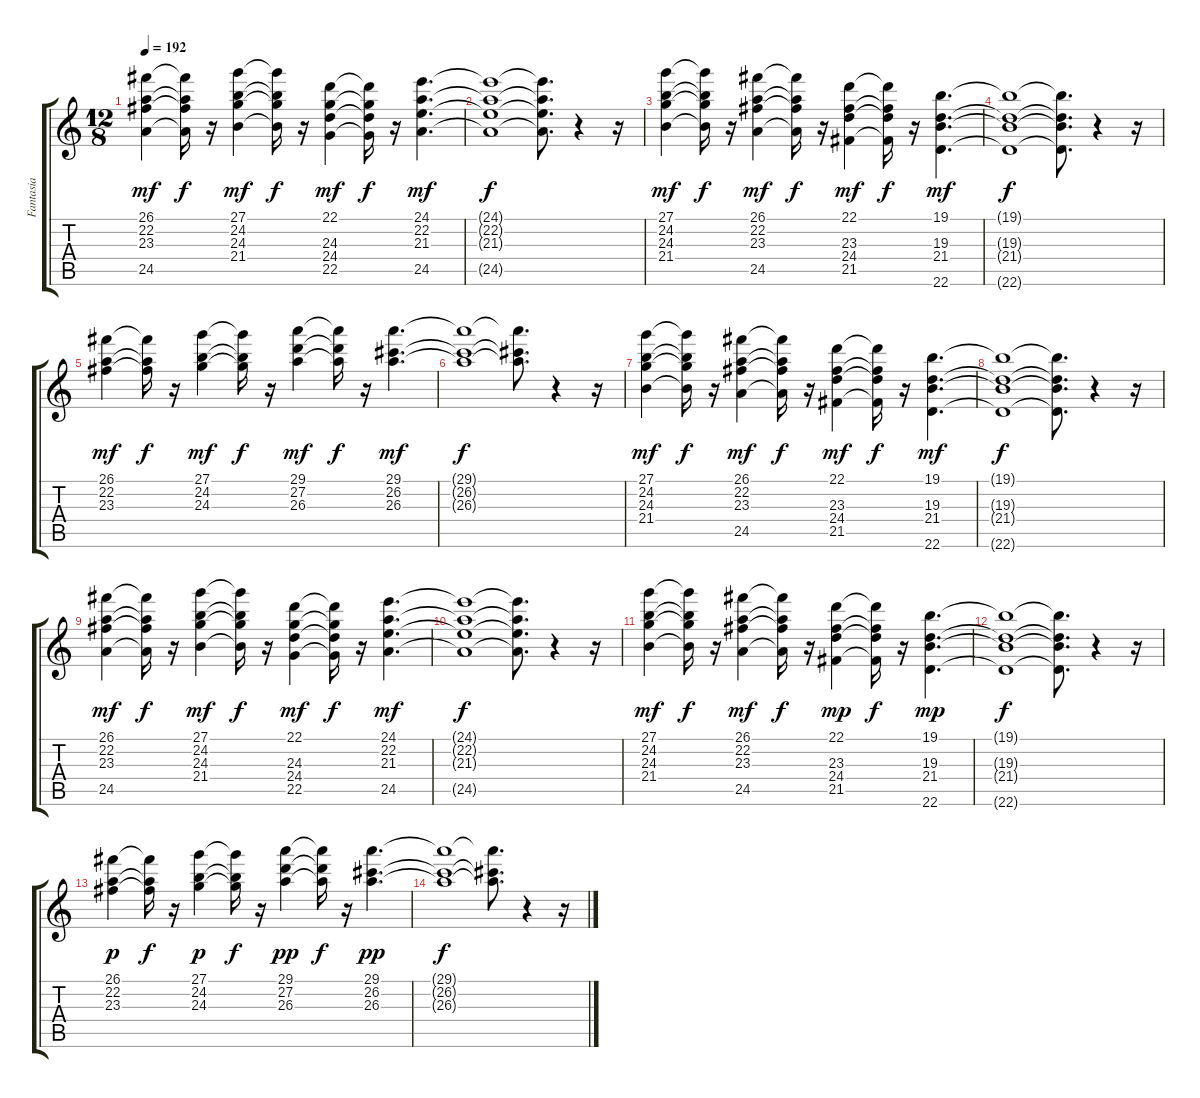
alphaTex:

\track ("Fantasia" "Fantasia") {instrument pad1newage}
\staff {score tabs}
\tuning (E4 B3 G3 D3 A2 E2) {hide}
\ts (12 8)
\tempo 192
\clef g2
\ks c
(26.1 22.2 23.3 24.5).4{dy mf} (26.1{t} 22.2{t} 23.3{t} 24.5{t}).16{dy f} r.16 (27.1 24.2 24.3 21.4).4{dy mf} (27.1{t} 24.2{t} 24.3{t} 21.4{t}).16{dy f} r.16 (22.1 24.3 24.4 22.5).4{dy mf} (22.1{t} 24.3{t} 24.4{t} 22.5{t}).16{dy f} r.16 (24.1 22.2 21.3 24.5).4{d dy mf} |
(24.1{t} 22.2{t} 21.3{t} 24.5{t}).1{dy f} (24.1{t} 22.2{t} 21.3{t} 24.5{t}).8{d} r.4 r.16 |
(27.1 24.2 24.3 21.4).4{dy mf} (27.1{t} 24.2{t} 24.3{t} 21.4{t}).16{dy f} r.16 (26.1 22.2 23.3 24.5).4{dy mf} (26.1{t} 22.2{t} 23.3{t} 24.5{t}).16{dy f} r.16 (22.1 23.3 24.4 21.5).4{dy mf} (22.1{t} 23.3{t} 24.4{t} 21.5{t}).16{dy f} r.16 (19.1 19.3 21.4 22.6).4{d dy mf} |
(19.1{t} 19.3{t} 21.4{t} 22.6{t}).1{dy f} (19.1{t} 19.3{t} 21.4{t} 22.6{t}).8{d} r.4 r.16 |
(26.1 22.2 23.3).4{dy mf} (26.1{t} 22.2{t} 23.3{t}).16{dy f} r.16 (27.1 24.2 24.3).4{dy mf} (27.1{t} 24.2{t} 24.3{t}).16{dy f} r.16 (29.1 27.2 26.3).4{dy mf} (29.1{t} 27.2{t} 26.3{t}).16{dy f} r.16 (29.1 26.2 26.3).4{d dy mf} |
(29.1{t} 26.2{t} 26.3{t}).1{dy f} (29.1{t} 26.2{t} 26.3{t}).8{d} r.4 r.16 |
(27.1 24.2 24.3 21.4).4{dy mf} (27.1{t} 24.2{t} 24.3{t} 21.4{t}).16{dy f} r.16 (26.1 22.2 23.3 24.5).4{dy mf} (26.1{t} 22.2{t} 23.3{t} 24.5{t}).16{dy f} r.16 (22.1 23.3 24.4 21.5).4{dy mf} (22.1{t} 23.3{t} 24.4{t} 21.5{t}).16{dy f} r.16 (19.1 19.3 21.4 22.6).4{d dy mf} |
(19.1{t} 19.3{t} 21.4{t} 22.6{t}).1{dy f} (19.1{t} 19.3{t} 21.4{t} 22.6{t}).8{d} r.4 r.16 |
(26.1 22.2 23.3 24.5).4{dy mf} (26.1{t} 22.2{t} 23.3{t} 24.5{t}).16{dy f} r.16 (27.1 24.2 24.3 21.4).4{dy mf} (27.1{t} 24.2{t} 24.3{t} 21.4{t}).16{dy f} r.16 (22.1 24.3 24.4 22.5).4{dy mf} (22.1{t} 24.3{t} 24.4{t} 22.5{t}).16{dy f} r.16 (24.1 22.2 21.3 24.5).4{d dy mf} |
(24.1{t} 22.2{t} 21.3{t} 24.5{t}).1{dy f} (24.1{t} 22.2{t} 21.3{t} 24.5{t}).8{d} r.4 r.16 |
(27.1 24.2 24.3 21.4).4{dy mf} (27.1{t} 24.2{t} 24.3{t} 21.4{t}).16{dy f} r.16 (26.1 22.2 23.3 24.5).4{dy mf} (26.1{t} 22.2{t} 23.3{t} 24.5{t}).16{dy f} r.16 (22.1 23.3 24.4 21.5).4{dy mp} (22.1{t} 23.3{t} 24.4{t} 21.5{t}).16{dy f} r.16 (19.1 19.3 21.4 22.6).4{d dy mp} |
(19.1{t} 19.3{t} 21.4{t} 22.6{t}).1{dy f} (19.1{t} 19.3{t} 21.4{t} 22.6{t}).8{d} r.4 r.16 |
(26.1 22.2 23.3).4{dy p} (26.1{t} 22.2{t} 23.3{t}).16{dy f} r.16 (27.1 24.2 24.3).4{dy p} (27.1{t} 24.2{t} 24.3{t}).16{dy f} r.16 (29.1 27.2 26.3).4{dy pp} (29.1{t} 27.2{t} 26.3{t}).16{dy f} r.16 (29.1 26.2 26.3).4{d dy pp} |
(29.1{t} 26.2{t} 26.3{t}).1{dy f} (29.1{t} 26.2{t} 26.3{t}).8{d} r.4 r.16
